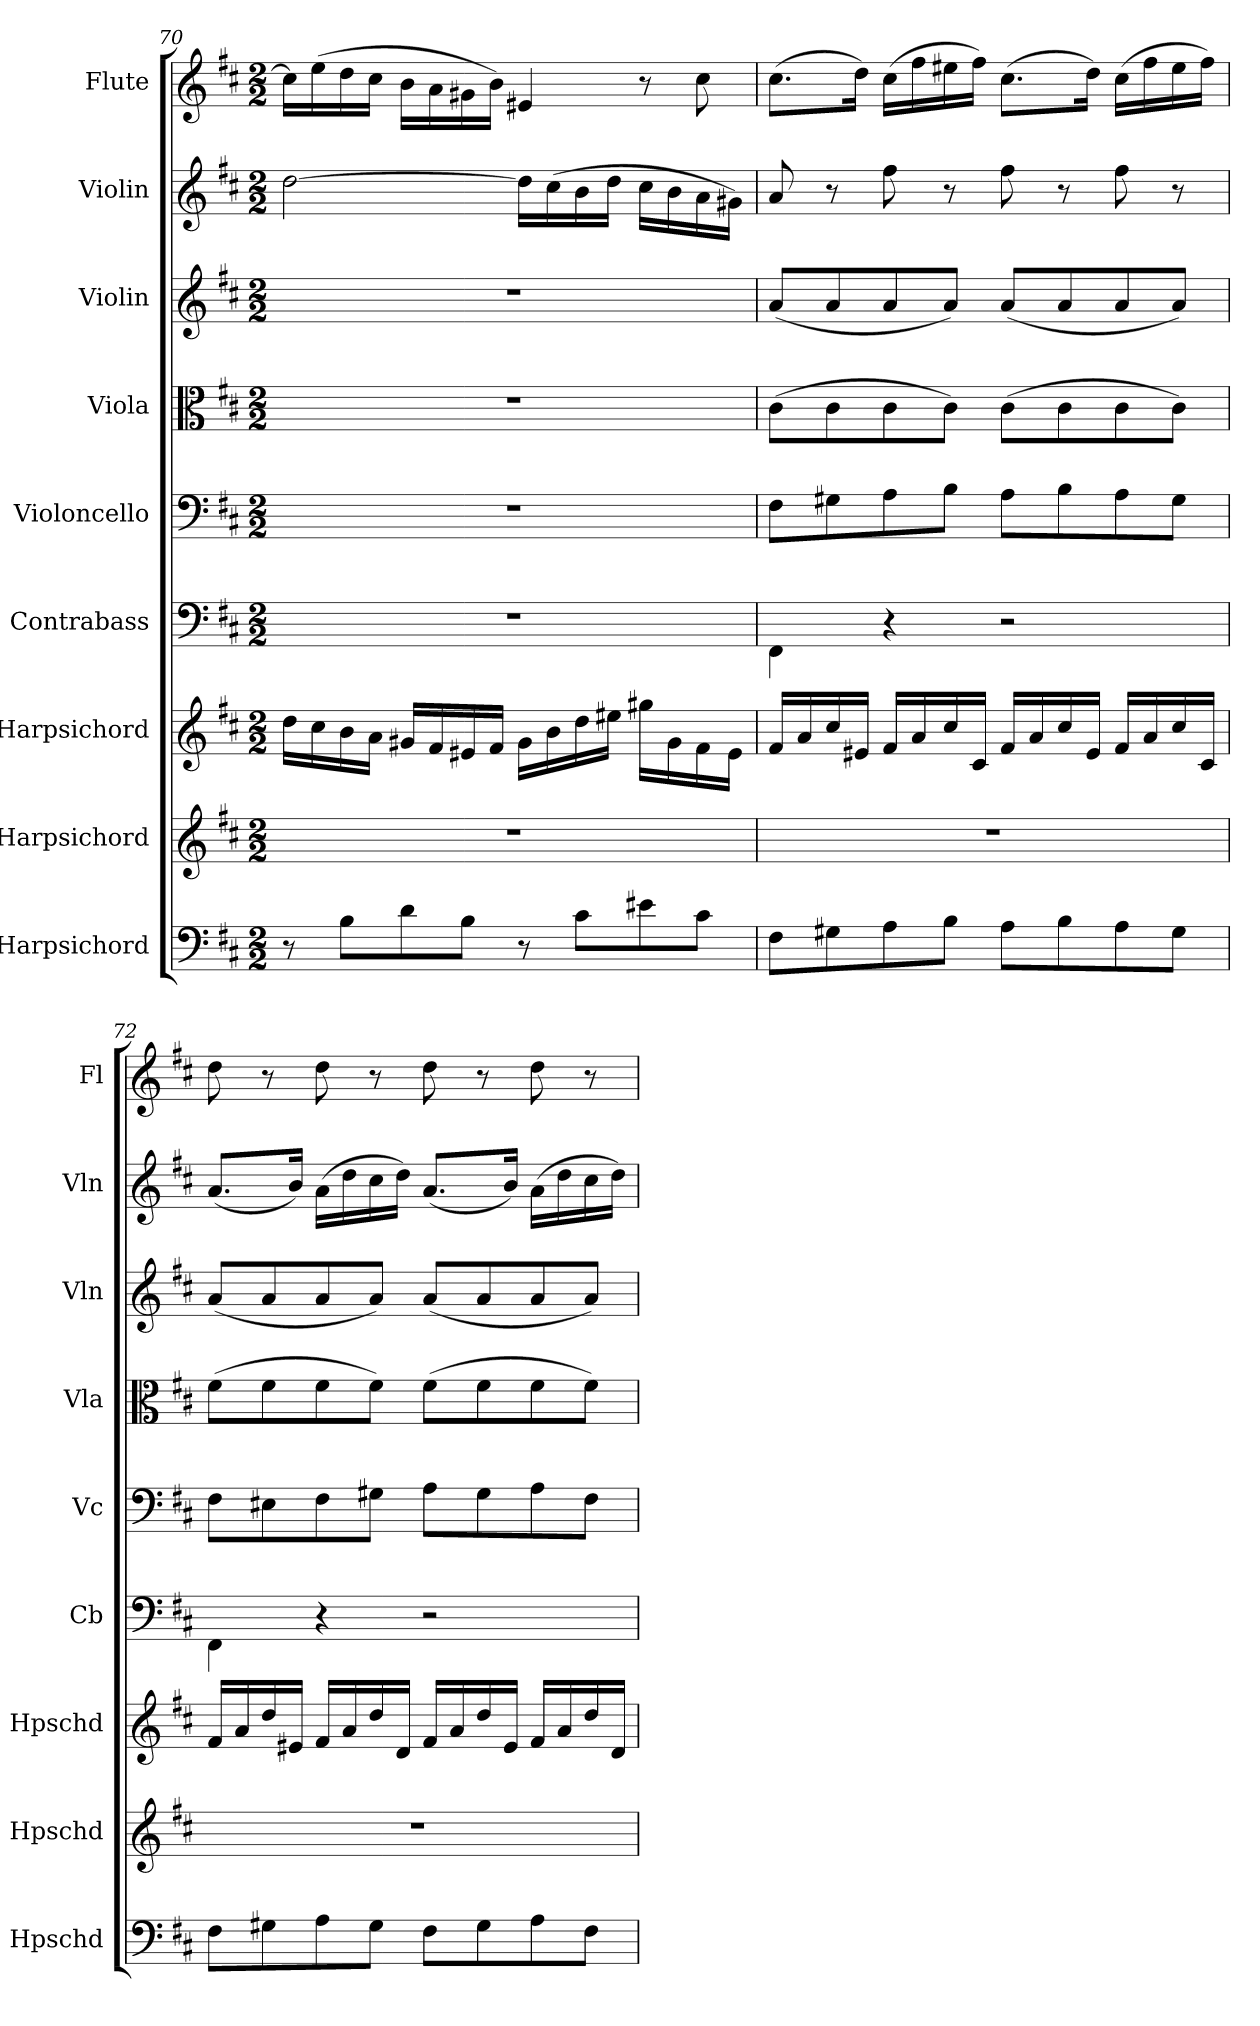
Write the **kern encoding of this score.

**kern	**kern	**kern	**kern	**kern	**kern	**kern	**kern	**kern
*part9	*part8	*part7	*part6	*part5	*part4	*part3	*part2	*part1
*staff9	*staff8	*staff7	*staff6	*staff5	*staff4	*staff3	*staff2	*staff1
*I"Harpsichord	*I"Harpsichord	*I"Harpsichord	*I"Contrabass	*I"Violoncello	*I"Viola	*I"Violin	*I"Violin	*I"Flute
*I'Hpschd	*I'Hpschd	*I'Hpschd	*I'Cb	*I'Vc	*I'Vla	*I'Vln	*I'Vln	*I'Fl
*clefF4	*clefG2	*clefG2	*clefF4	*clefF4	*clefC3	*clefG2	*clefG2	*clefG2
*	*	*	*ITrd7c12	*	*	*	*	*
*k[f#c#]	*k[f#c#]	*k[f#c#]	*k[f#c#]	*k[f#c#]	*k[f#c#]	*k[f#c#]	*k[f#c#]	*k[f#c#]
*D:	*D:	*D:	*D:	*D:	*D:	*D:	*D:	*D:
*M2/2	*M2/2	*M2/2	*M2/2	*M2/2	*M2/2	*M2/2	*M2/2	*M2/2
=70	=70	=70	=70	=70	=70	=70	=70	=70
8r	1r	16dd\LL	1r	1r	1r	1r	[2dd\	16cc#\LL]
.	.	16cc#\	.	.	.	.	.	(16ee\
8B\L	.	16b\	.	.	.	.	.	16dd\
.	.	16a\JJ	.	.	.	.	.	16cc#\JJ
8d\	.	16g#X/LL	.	.	.	.	.	16b\LL
.	.	16f#/	.	.	.	.	.	16a\
8B\J	.	16e#X/	.	.	.	.	.	16g#X\
.	.	16f#/JJ	.	.	.	.	.	16b\JJ)
8r	.	16g#\LL	.	.	.	.	16dd\LL]	4e#X/
.	.	16b\	.	.	.	.	(16cc#\	.
8c#\L	.	16dd\	.	.	.	.	16b\	.
.	.	16ee#X\JJ	.	.	.	.	16dd\JJ	.
8e#X\	.	16gg#X\LL	.	.	.	.	16cc#\LL	8r
.	.	16g#\	.	.	.	.	16b\	.
8c#\J	.	16f#\	.	.	.	.	16a\	8cc#\
.	.	16e#\JJ	.	.	.	.	16g#X\JJ)	.
=71	=71	=71	=71	=71	=71	=71	=71	=71
8F#\L	1r	16f#/LL	4FFF#\	8F#\L	(8c#\L	(8a/L	8a/	(8.cc#\L
.	.	16a/	.	.	.	.	.	.
8G#X\	.	16cc#/	.	8G#X\	8c#\	8a/	8r	.
.	.	16e#X/JJ	.	.	.	.	.	16dd\Jk)
8A\	.	16f#/LL	4r	8A\	8c#\	8a/	8ff#\	(16cc#\LL
.	.	16a/	.	.	.	.	.	16ff#\
8B\J	.	16cc#/	.	8B\J	8c#\J)	8a/J)	8r	16ee#X\
.	.	16c#/JJ	.	.	.	.	.	16ff#\JJ)
8A\L	.	16f#/LL	2r	8A\L	(8c#\L	(8a/L	8ff#\	(8.cc#\L
.	.	16a/	.	.	.	.	.	.
8B\	.	16cc#/	.	8B\	8c#\	8a/	8r	.
.	.	16e#/JJ	.	.	.	.	.	16dd\Jk)
8A\	.	16f#/LL	.	8A\	8c#\	8a/	8ff#\	(16cc#\LL
.	.	16a/	.	.	.	.	.	16ff#\
8G#\J	.	16cc#/	.	8G#\J	8c#\J)	8a/J)	8r	16ee#\
.	.	16c#/JJ	.	.	.	.	.	16ff#\JJ)
=72	=72	=72	=72	=72	=72	=72	=72	=72
8F#\L	1r	16f#/LL	4FFF#\	8F#\L	(8f#\L	(8a/L	(8.a/L	8dd\
.	.	16a/	.	.	.	.	.	.
8G#X\	.	16dd/	.	8E#X\	8f#\	8a/	.	8r
.	.	16e#X/JJ	.	.	.	.	16b/Jk)	.
8A\	.	16f#/LL	4r	8F#\	8f#\	8a/	(16a\LL	8dd\
.	.	16a/	.	.	.	.	16dd\	.
8G#\J	.	16dd/	.	8G#X\J	8f#\J)	8a/J)	16cc#\	8r
.	.	16d/JJ	.	.	.	.	16dd\JJ)	.
8F#\L	.	16f#/LL	2r	8A\L	(8f#\L	(8a/L	(8.a/L	8dd\
.	.	16a/	.	.	.	.	.	.
8G#\	.	16dd/	.	8G#\	8f#\	8a/	.	8r
.	.	16e#/JJ	.	.	.	.	16b/Jk)	.
8A\	.	16f#/LL	.	8A\	8f#\	8a/	(16a\LL	8dd\
.	.	16a/	.	.	.	.	16dd\	.
8F#\J	.	16dd/	.	8F#\J	8f#\J)	8a/J)	16cc#\	8r
.	.	16d/JJ	.	.	.	.	16dd\JJ)	.
=	=	=	=	=	=	=	=	=
*-	*-	*-	*-	*-	*-	*-	*-	*-
